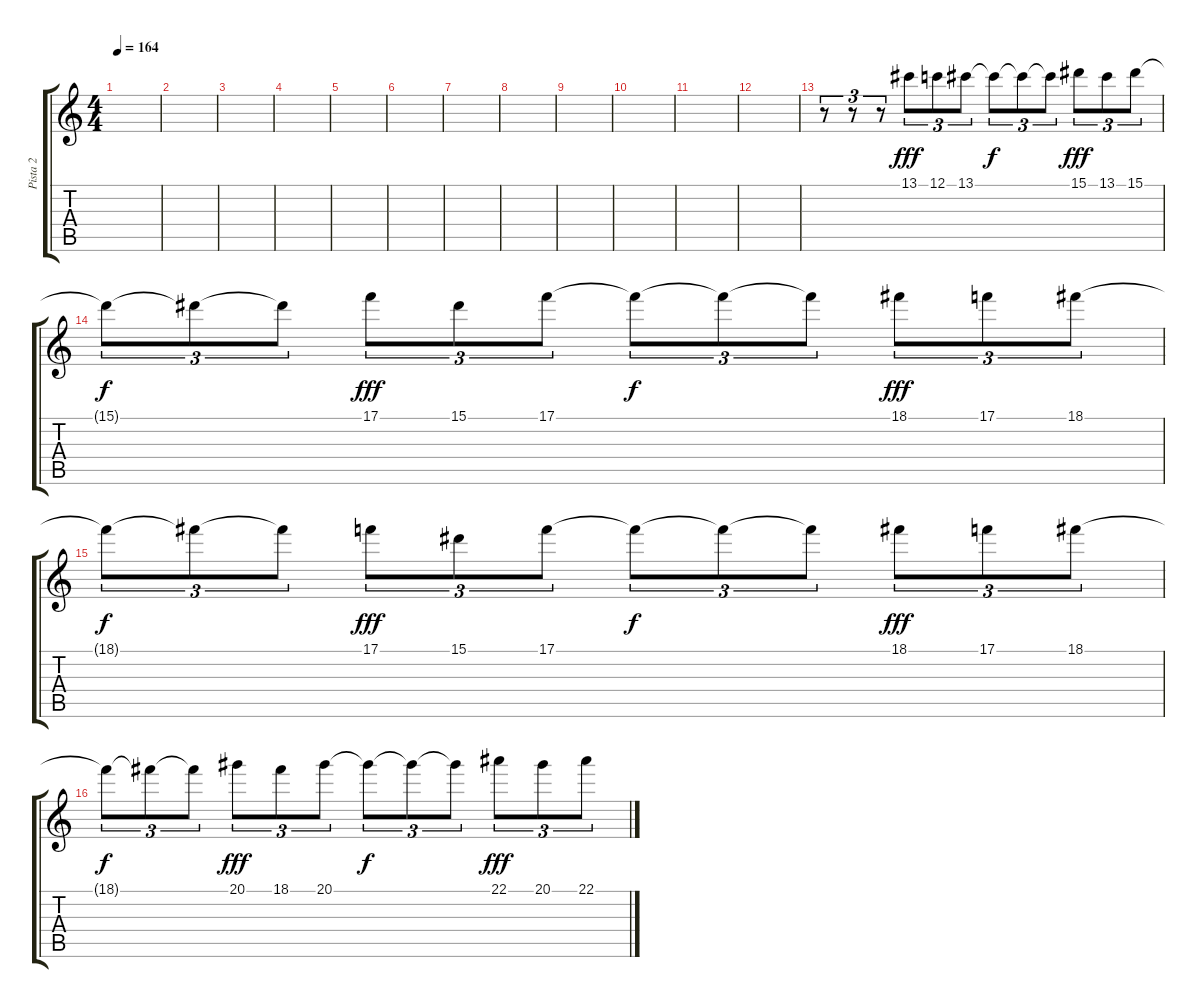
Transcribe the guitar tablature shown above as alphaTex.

\track ("Pista 2" "Pista 2") {instrument overdrivenguitar}
\staff {score tabs}
\tuning (C4 G3 Eb3 Bb2 F2 C2) {hide}
\ts (4 4)
\tempo 164
\clef g2
\ks c
|
|
|
|
|
|
|
|
|
|
|
|
r.8{tu (3 2) balance 16} r.8{tu (3 2)} r.8{tu (3 2)} 13.1.8{tu (3 2) dy fff} 12.1.8{tu (3 2)} 13.1.8{tu (3 2)} 13.1{t}.8{tu (3 2) dy f} 13.1{t}.8{tu (3 2)} 13.1{t}.8{tu (3 2)} 15.1.8{tu (3 2) dy fff} 13.1.8{tu (3 2)} 15.1.8{tu (3 2)} |
15.1{t}.8{tu (3 2) dy f} 15.1{t}.8{tu (3 2)} 15.1{t}.8{tu (3 2)} 17.1.8{tu (3 2) dy fff} 15.1.8{tu (3 2)} 17.1.8{tu (3 2)} 17.1{t}.8{tu (3 2) dy f} 17.1{t}.8{tu (3 2)} 17.1{t}.8{tu (3 2)} 18.1.8{tu (3 2) dy fff} 17.1.8{tu (3 2)} 18.1.8{tu (3 2)} |
18.1{t}.8{tu (3 2) dy f} 18.1{t}.8{tu (3 2)} 18.1{t}.8{tu (3 2)} 17.1.8{tu (3 2) dy fff} 15.1.8{tu (3 2)} 17.1.8{tu (3 2)} 17.1{t}.8{tu (3 2) dy f} 17.1{t}.8{tu (3 2)} 17.1{t}.8{tu (3 2)} 18.1.8{tu (3 2) dy fff} 17.1.8{tu (3 2)} 18.1.8{tu (3 2)} |
18.1{t}.8{tu (3 2) dy f} 18.1{t}.8{tu (3 2)} 18.1{t}.8{tu (3 2)} 20.1.8{tu (3 2) dy fff} 18.1.8{tu (3 2)} 20.1.8{tu (3 2)} 20.1{t}.8{tu (3 2) dy f} 20.1{t}.8{tu (3 2)} 20.1{t}.8{tu (3 2)} 22.1.8{tu (3 2) dy fff} 20.1.8{tu (3 2)} 22.1.8{tu (3 2)}
